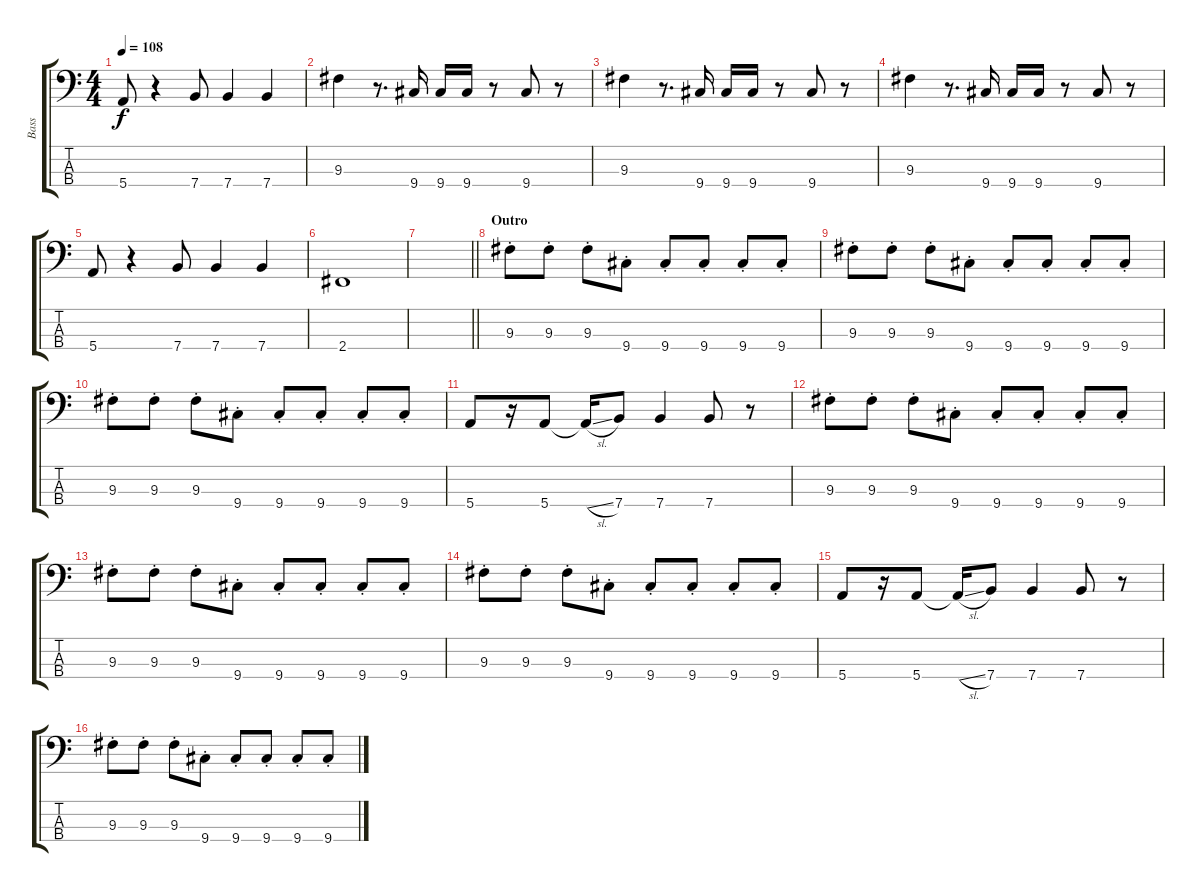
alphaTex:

\track ("Bass" "Bass") {instrument electricbassfinger}
\staff {score tabs}
\tuning (G2 D2 A1 E1) {hide}
\ts (4 4)
\tempo 108
\clef f4
\ks c
5.4.8{dy f} r.4 7.4.8 7.4.4 7.4.4 |
9.3.4 r.8{d} 9.4.16 9.4.16 9.4.16 r.8 9.4.8 r.8 |
9.3.4 r.8{d} 9.4.16 9.4.16 9.4.16 r.8 9.4.8 r.8 |
9.3.4 r.8{d} 9.4.16 9.4.16 9.4.16 r.8 9.4.8 r.8 |
5.4.8 r.4 7.4.8 7.4.4 7.4.4 |
2.4.1 |
\barLineRight lightlight
|
\section ("" "Outro")
9.3{st}.8 9.3{st}.8 9.3{st}.8 9.4{st}.8 9.4{st}.8 9.4{st}.8 9.4{st}.8 9.4{st}.8 |
9.3{st}.8 9.3{st}.8 9.3{st}.8 9.4{st}.8 9.4{st}.8 9.4{st}.8 9.4{st}.8 9.4{st}.8 |
9.3{st}.8 9.3{st}.8 9.3{st}.8 9.4{st}.8 9.4{st}.8 9.4{st}.8 9.4{st}.8 9.4{st}.8 |
5.4.8 r.16 5.4.8 5.4{sl t}.16 7.4.8 7.4.4 7.4.8 r.8 |
9.3{st}.8 9.3{st}.8 9.3{st}.8 9.4{st}.8 9.4{st}.8 9.4{st}.8 9.4{st}.8 9.4{st}.8 |
9.3{st}.8 9.3{st}.8 9.3{st}.8 9.4{st}.8 9.4{st}.8 9.4{st}.8 9.4{st}.8 9.4{st}.8 |
9.3{st}.8 9.3{st}.8 9.3{st}.8 9.4{st}.8 9.4{st}.8 9.4{st}.8 9.4{st}.8 9.4{st}.8 |
5.4.8 r.16 5.4.8 5.4{sl t}.16 7.4.8 7.4.4 7.4.8 r.8 |
9.3{st}.8 9.3{st}.8 9.3{st}.8 9.4{st}.8 9.4{st}.8 9.4{st}.8 9.4{st}.8 9.4{st}.8
